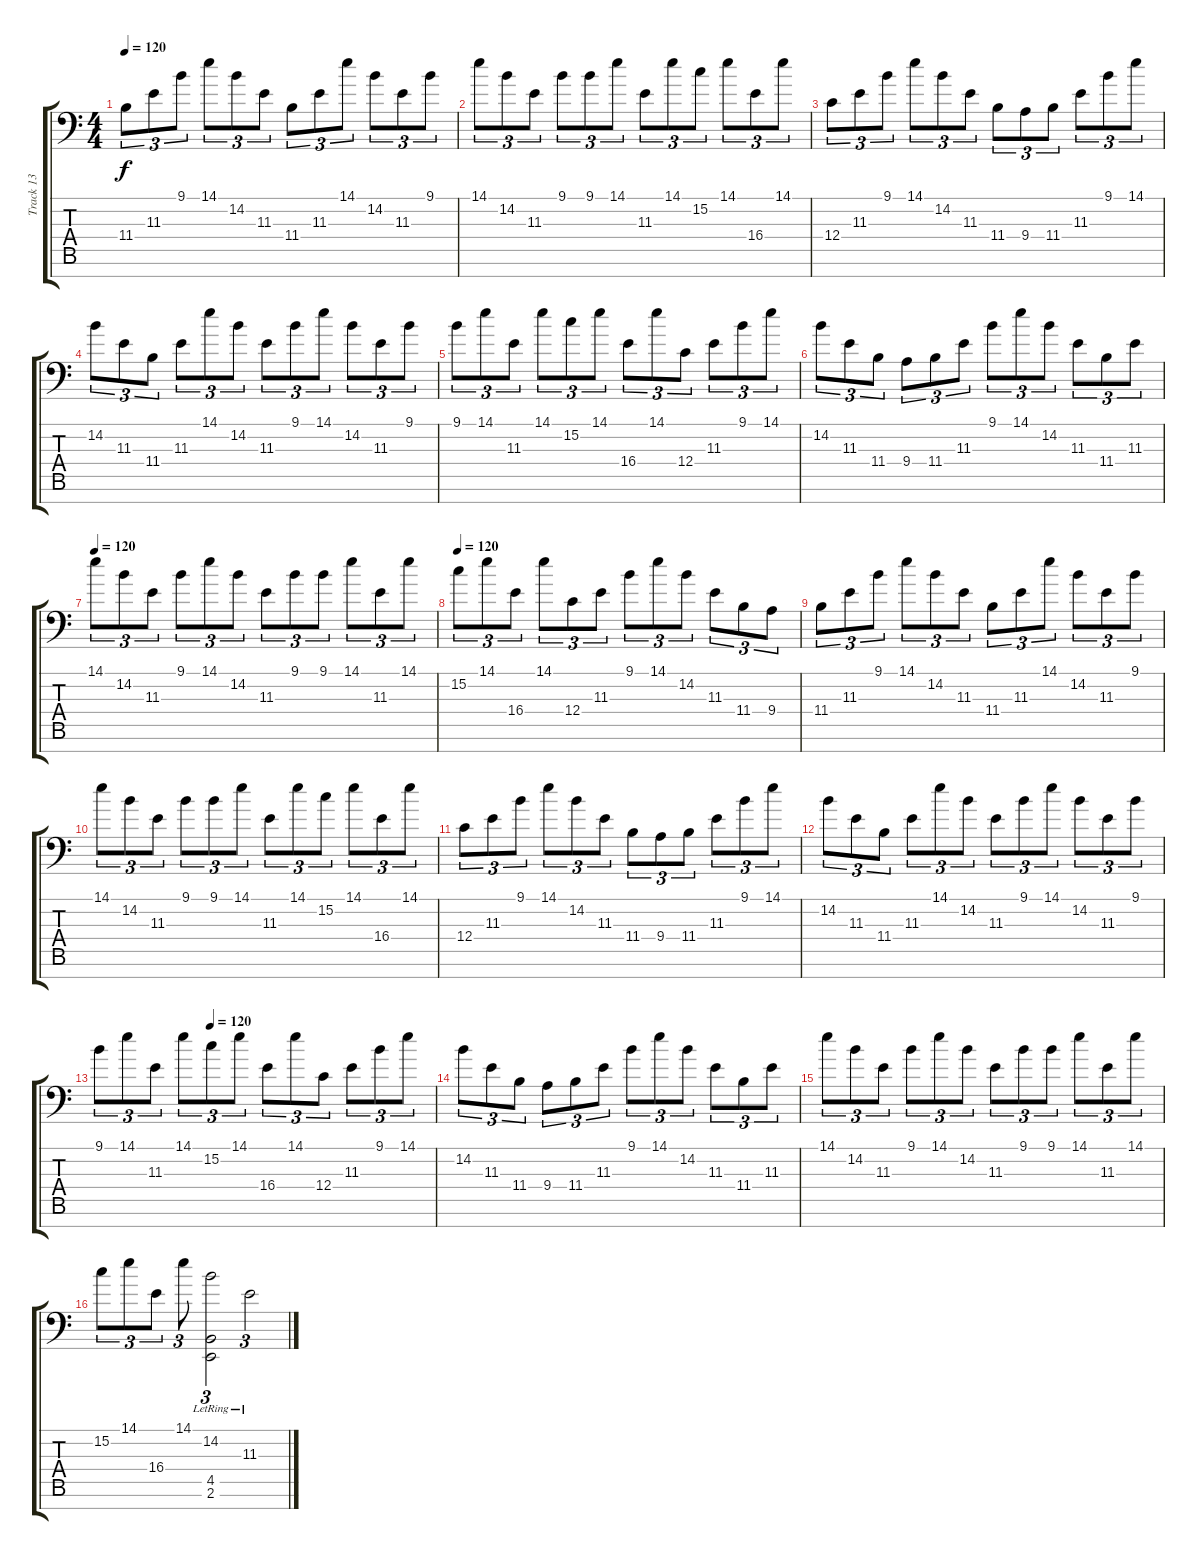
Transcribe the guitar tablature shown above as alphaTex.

\track ("Track 13" "Track 13") {instrument acousticgrandpiano}
\staff {score tabs}
\tuning (D4 A3 F3 C3 G2 D2 G1) {hide}
\ts (4 4)
\tempo 120
\clef f4
\ks c
11.4.8{tu (3 2) dy f} 11.3.8{tu (3 2)} 9.1.8{tu (3 2)} 14.1.8{tu (3 2)} 14.2.8{tu (3 2)} 11.3.8{tu (3 2)} 11.4.8{tu (3 2)} 11.3.8{tu (3 2)} 14.1.8{tu (3 2)} 14.2.8{tu (3 2)} 11.3.8{tu (3 2)} 9.1.8{tu (3 2)} |
14.1.8{tu (3 2)} 14.2.8{tu (3 2)} 11.3.8{tu (3 2)} 9.1.8{tu (3 2)} 9.1.8{tu (3 2)} 14.1.8{tu (3 2)} 11.3.8{tu (3 2)} 14.1.8{tu (3 2)} 15.2.8{tu (3 2)} 14.1.8{tu (3 2)} 16.4.8{tu (3 2)} 14.1.8{tu (3 2)} |
12.4.8{tu (3 2)} 11.3.8{tu (3 2)} 9.1.8{tu (3 2)} 14.1.8{tu (3 2)} 14.2.8{tu (3 2)} 11.3.8{tu (3 2)} 11.4.8{tu (3 2)} 9.4.8{tu (3 2)} 11.4.8{tu (3 2)} 11.3.8{tu (3 2)} 9.1.8{tu (3 2)} 14.1.8{tu (3 2)} |
14.2.8{tu (3 2)} 11.3.8{tu (3 2)} 11.4.8{tu (3 2)} 11.3.8{tu (3 2)} 14.1.8{tu (3 2)} 14.2.8{tu (3 2)} 11.3.8{tu (3 2)} 9.1.8{tu (3 2)} 14.1.8{tu (3 2)} 14.2.8{tu (3 2)} 11.3.8{tu (3 2)} 9.1.8{tu (3 2)} |
9.1.8{tu (3 2)} 14.1.8{tu (3 2)} 11.3.8{tu (3 2)} 14.1.8{tu (3 2)} 15.2.8{tu (3 2)} 14.1.8{tu (3 2)} 16.4.8{tu (3 2)} 14.1.8{tu (3 2)} 12.4.8{tu (3 2)} 11.3.8{tu (3 2)} 9.1.8{tu (3 2)} 14.1.8{tu (3 2)} |
14.2.8{tu (3 2)} 11.3.8{tu (3 2)} 11.4.8{tu (3 2)} 9.4.8{tu (3 2)} 11.4.8{tu (3 2)} 11.3.8{tu (3 2)} 9.1.8{tu (3 2)} 14.1.8{tu (3 2)} 14.2.8{tu (3 2)} 11.3.8{tu (3 2)} 11.4.8{tu (3 2)} 11.3.8{tu (3 2)} |
\tempo 120
14.1.8{tu (3 2)} 14.2.8{tu (3 2)} 11.3.8{tu (3 2)} 9.1.8{tu (3 2)} 14.1.8{tu (3 2)} 14.2.8{tu (3 2)} 11.3.8{tu (3 2)} 9.1.8{tu (3 2)} 9.1.8{tu (3 2)} 14.1.8{tu (3 2)} 11.3.8{tu (3 2)} 14.1.8{tu (3 2)} |
\tempo 120
15.2.8{tu (3 2)} 14.1.8{tu (3 2)} 16.4.8{tu (3 2)} 14.1.8{tu (3 2)} 12.4.8{tu (3 2)} 11.3.8{tu (3 2)} 9.1.8{tu (3 2)} 14.1.8{tu (3 2)} 14.2.8{tu (3 2)} 11.3.8{tu (3 2)} 11.4.8{tu (3 2)} 9.4.8{tu (3 2)} |
11.4.8{tu (3 2)} 11.3.8{tu (3 2)} 9.1.8{tu (3 2)} 14.1.8{tu (3 2)} 14.2.8{tu (3 2)} 11.3.8{tu (3 2)} 11.4.8{tu (3 2)} 11.3.8{tu (3 2)} 14.1.8{tu (3 2)} 14.2.8{tu (3 2)} 11.3.8{tu (3 2)} 9.1.8{tu (3 2)} |
14.1.8{tu (3 2)} 14.2.8{tu (3 2)} 11.3.8{tu (3 2)} 9.1.8{tu (3 2)} 9.1.8{tu (3 2)} 14.1.8{tu (3 2)} 11.3.8{tu (3 2)} 14.1.8{tu (3 2)} 15.2.8{tu (3 2)} 14.1.8{tu (3 2)} 16.4.8{tu (3 2)} 14.1.8{tu (3 2)} |
12.4.8{tu (3 2)} 11.3.8{tu (3 2)} 9.1.8{tu (3 2)} 14.1.8{tu (3 2)} 14.2.8{tu (3 2)} 11.3.8{tu (3 2)} 11.4.8{tu (3 2)} 9.4.8{tu (3 2)} 11.4.8{tu (3 2)} 11.3.8{tu (3 2)} 9.1.8{tu (3 2)} 14.1.8{tu (3 2)} |
14.2.8{tu (3 2)} 11.3.8{tu (3 2)} 11.4.8{tu (3 2)} 11.3.8{tu (3 2)} 14.1.8{tu (3 2)} 14.2.8{tu (3 2)} 11.3.8{tu (3 2)} 9.1.8{tu (3 2)} 14.1.8{tu (3 2)} 14.2.8{tu (3 2)} 11.3.8{tu (3 2)} 9.1.8{tu (3 2)} |
\tempo (120 0.3333333333333333)
9.1.8{tu (3 2)} 14.1.8{tu (3 2)} 11.3.8{tu (3 2)} 14.1.8{tu (3 2)} 15.2.8{tu (3 2)} 14.1.8{tu (3 2)} 16.4.8{tu (3 2)} 14.1.8{tu (3 2)} 12.4.8{tu (3 2)} 11.3.8{tu (3 2)} 9.1.8{tu (3 2)} 14.1.8{tu (3 2)} |
14.2.8{tu (3 2)} 11.3.8{tu (3 2)} 11.4.8{tu (3 2)} 9.4.8{tu (3 2)} 11.4.8{tu (3 2)} 11.3.8{tu (3 2)} 9.1.8{tu (3 2)} 14.1.8{tu (3 2)} 14.2.8{tu (3 2)} 11.3.8{tu (3 2)} 11.4.8{tu (3 2)} 11.3.8{tu (3 2)} |
14.1.8{tu (3 2)} 14.2.8{tu (3 2)} 11.3.8{tu (3 2)} 9.1.8{tu (3 2)} 14.1.8{tu (3 2)} 14.2.8{tu (3 2)} 11.3.8{tu (3 2)} 9.1.8{tu (3 2)} 9.1.8{tu (3 2)} 14.1.8{tu (3 2)} 11.3.8{tu (3 2)} 14.1.8{tu (3 2)} |
15.2.8{tu (3 2)} 14.1.8{tu (3 2)} 16.4.8{tu (3 2)} 14.1.8{tu (3 2)} (14.2{lr} 4.5 2.6).2{tu (3 2)} 11.3{lr}.2{tu (3 2)}
